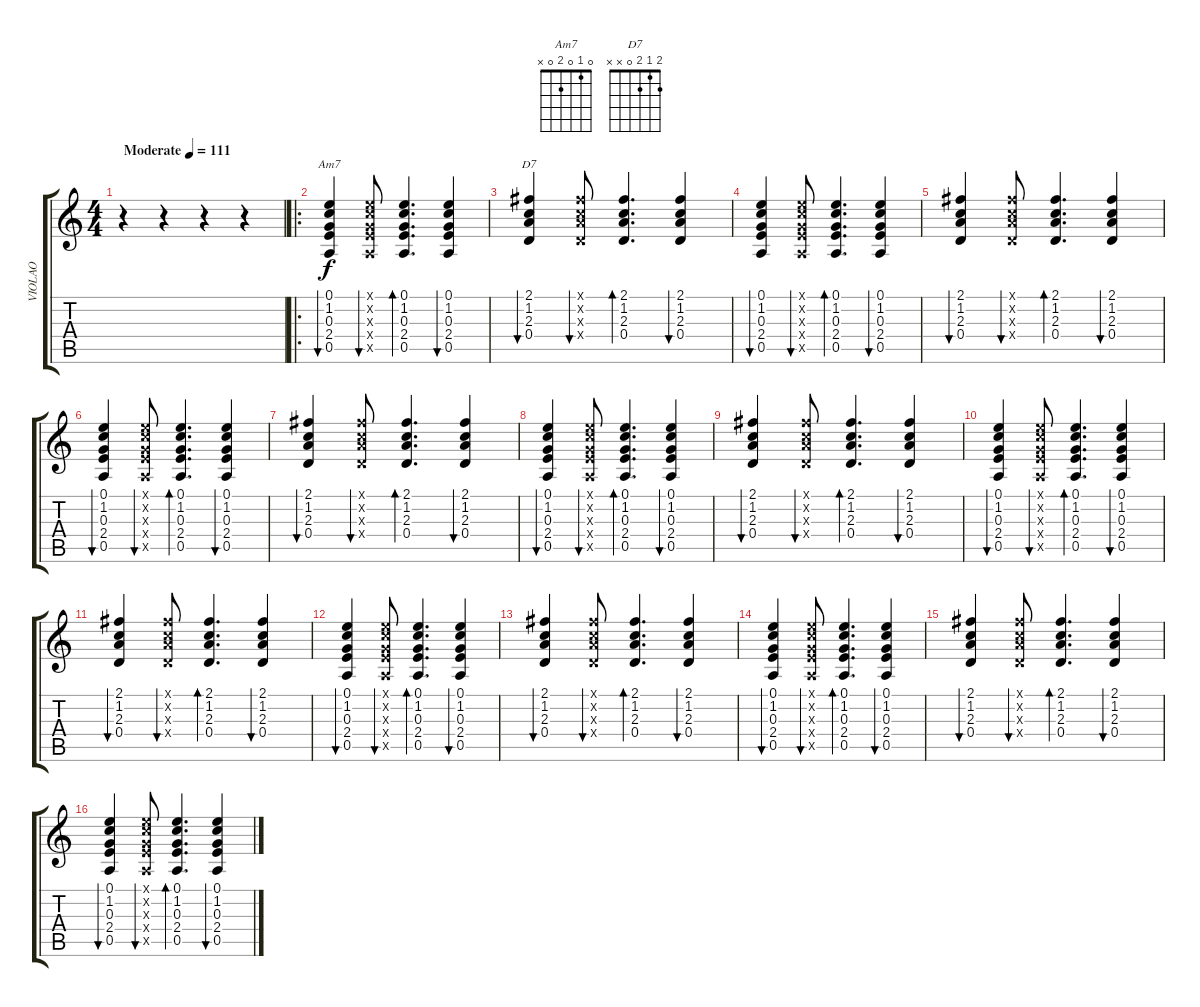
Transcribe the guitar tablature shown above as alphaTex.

\track ("VIOLAO" "VIOLAO") {instrument acousticguitarsteel}
\staff {score tabs}
\tuning (E4 B3 G3 D3 A2 E2) {hide}
\chord ("Am7" 0 1 0 2 0 x)
\chord ("D7" 2 1 2 0 x x)
\ts (4 4)
\tempo (111 "Moderate")
\clef g2
\ks c
r.4{dy f instrument acousticguitarsteel} r.4 r.4 r.4 |
\ro
(0.1 1.2 0.3 2.4 0.5).4{bu 60 ch "Am7"} (0.1{x} 1.2{x} 0.3{x} 2.4{x} 0.5{x}).8{bu 60} (0.1 1.2 0.3 2.4 0.5).4{d bd 60} (0.1 1.2 0.3 2.4 0.5).4{bu 60} |
(2.1 1.2 2.3 0.4).4{bu 60 ch "D7"} (2.1{x} 1.2{x} 2.3{x} 0.4{x}).8{bu 60} (2.1 1.2 2.3 0.4).4{d bd 60} (2.1 1.2 2.3 0.4).4{bu 60} |
(0.1 1.2 0.3 2.4 0.5).4{bu 60} (0.1{x} 1.2{x} 0.3{x} 2.4{x} 0.5{x}).8{bu 60} (0.1 1.2 0.3 2.4 0.5).4{d bd 60} (0.1 1.2 0.3 2.4 0.5).4{bu 60} |
(2.1 1.2 2.3 0.4).4{bu 60} (2.1{x} 1.2{x} 2.3{x} 0.4{x}).8{bu 60} (2.1 1.2 2.3 0.4).4{d bd 60} (2.1 1.2 2.3 0.4).4{bu 60} |
(0.1 1.2 0.3 2.4 0.5).4{bu 60} (0.1{x} 1.2{x} 0.3{x} 2.4{x} 0.5{x}).8{bu 60} (0.1 1.2 0.3 2.4 0.5).4{d bd 60} (0.1 1.2 0.3 2.4 0.5).4{bu 60} |
(2.1 1.2 2.3 0.4).4{bu 60} (2.1{x} 1.2{x} 2.3{x} 0.4{x}).8{bu 60} (2.1 1.2 2.3 0.4).4{d bd 60} (2.1 1.2 2.3 0.4).4{bu 60} |
(0.1 1.2 0.3 2.4 0.5).4{bu 60} (0.1{x} 1.2{x} 0.3{x} 2.4{x} 0.5{x}).8{bu 60} (0.1 1.2 0.3 2.4 0.5).4{d bd 60} (0.1 1.2 0.3 2.4 0.5).4{bu 60} |
(2.1 1.2 2.3 0.4).4{bu 60} (2.1{x} 1.2{x} 2.3{x} 0.4{x}).8{bu 60} (2.1 1.2 2.3 0.4).4{d bd 60} (2.1 1.2 2.3 0.4).4{bu 60} |
(0.1 1.2 0.3 2.4 0.5).4{bu 60} (0.1{x} 1.2{x} 0.3{x} 2.4{x} 0.5{x}).8{bu 60} (0.1 1.2 0.3 2.4 0.5).4{d bd 60} (0.1 1.2 0.3 2.4 0.5).4{bu 60} |
(2.1 1.2 2.3 0.4).4{bu 60} (2.1{x} 1.2{x} 2.3{x} 0.4{x}).8{bu 60} (2.1 1.2 2.3 0.4).4{d bd 60} (2.1 1.2 2.3 0.4).4{bu 60} |
(0.1 1.2 0.3 2.4 0.5).4{bu 60} (0.1{x} 1.2{x} 0.3{x} 2.4{x} 0.5{x}).8{bu 60} (0.1 1.2 0.3 2.4 0.5).4{d bd 60} (0.1 1.2 0.3 2.4 0.5).4{bu 60} |
(2.1 1.2 2.3 0.4).4{bu 60} (2.1{x} 1.2{x} 2.3{x} 0.4{x}).8{bu 60} (2.1 1.2 2.3 0.4).4{d bd 60} (2.1 1.2 2.3 0.4).4{bu 60} |
(0.1 1.2 0.3 2.4 0.5).4{bu 60} (0.1{x} 1.2{x} 0.3{x} 2.4{x} 0.5{x}).8{bu 60} (0.1 1.2 0.3 2.4 0.5).4{d bd 60} (0.1 1.2 0.3 2.4 0.5).4{bu 60} |
(2.1 1.2 2.3 0.4).4{bu 60} (2.1{x} 1.2{x} 2.3{x} 0.4{x}).8{bu 60} (2.1 1.2 2.3 0.4).4{d bd 60} (2.1 1.2 2.3 0.4).4{bu 60} |
(0.1 1.2 0.3 2.4 0.5).4{bu 60} (0.1{x} 1.2{x} 0.3{x} 2.4{x} 0.5{x}).8{bu 60} (0.1 1.2 0.3 2.4 0.5).4{d bd 60} (0.1 1.2 0.3 2.4 0.5).4{bu 60}
